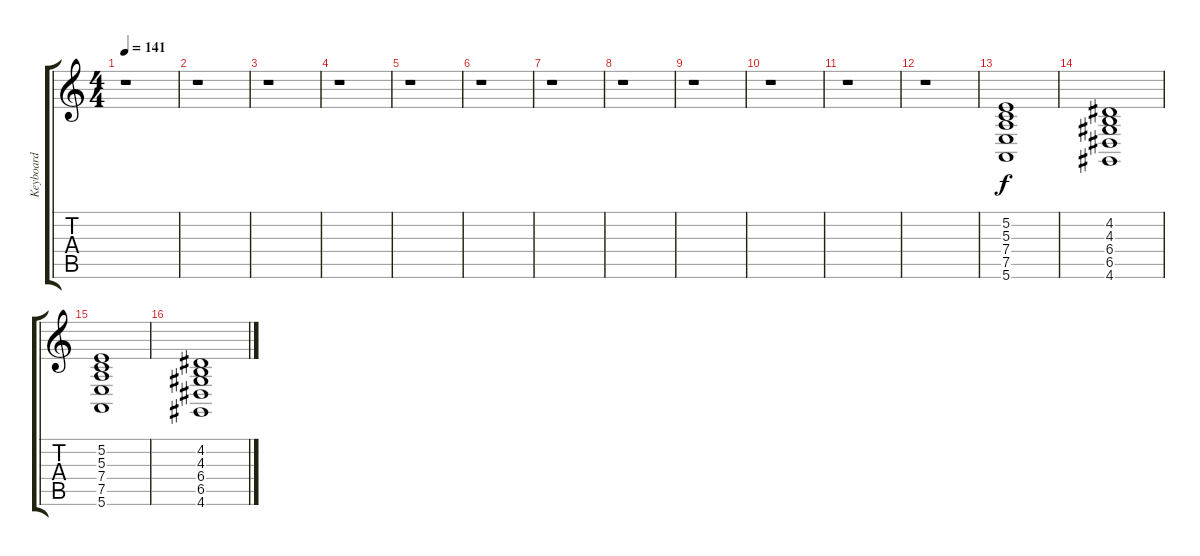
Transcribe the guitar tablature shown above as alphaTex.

\track ("Keyboard" "Keyboard") {instrument choiraahs}
\staff {score tabs}
\tuning (E4 B3 G3 D3 A2 E2) {hide}
\ts (4 4)
\tempo 141
\clef g2
\ks c
r.1{dy f} |
r.1 |
r.1 |
r.1 |
r.1 |
r.1 |
r.1 |
r.1 |
r.1 |
r.1 |
r.1 |
r.1 |
(5.2 5.3 7.4 7.5 5.6).1 |
(4.2 4.3 6.4 6.5 4.6).1 |
(5.2 5.3 7.4 7.5 5.6).1 |
(4.2 4.3 6.4 6.5 4.6).1
